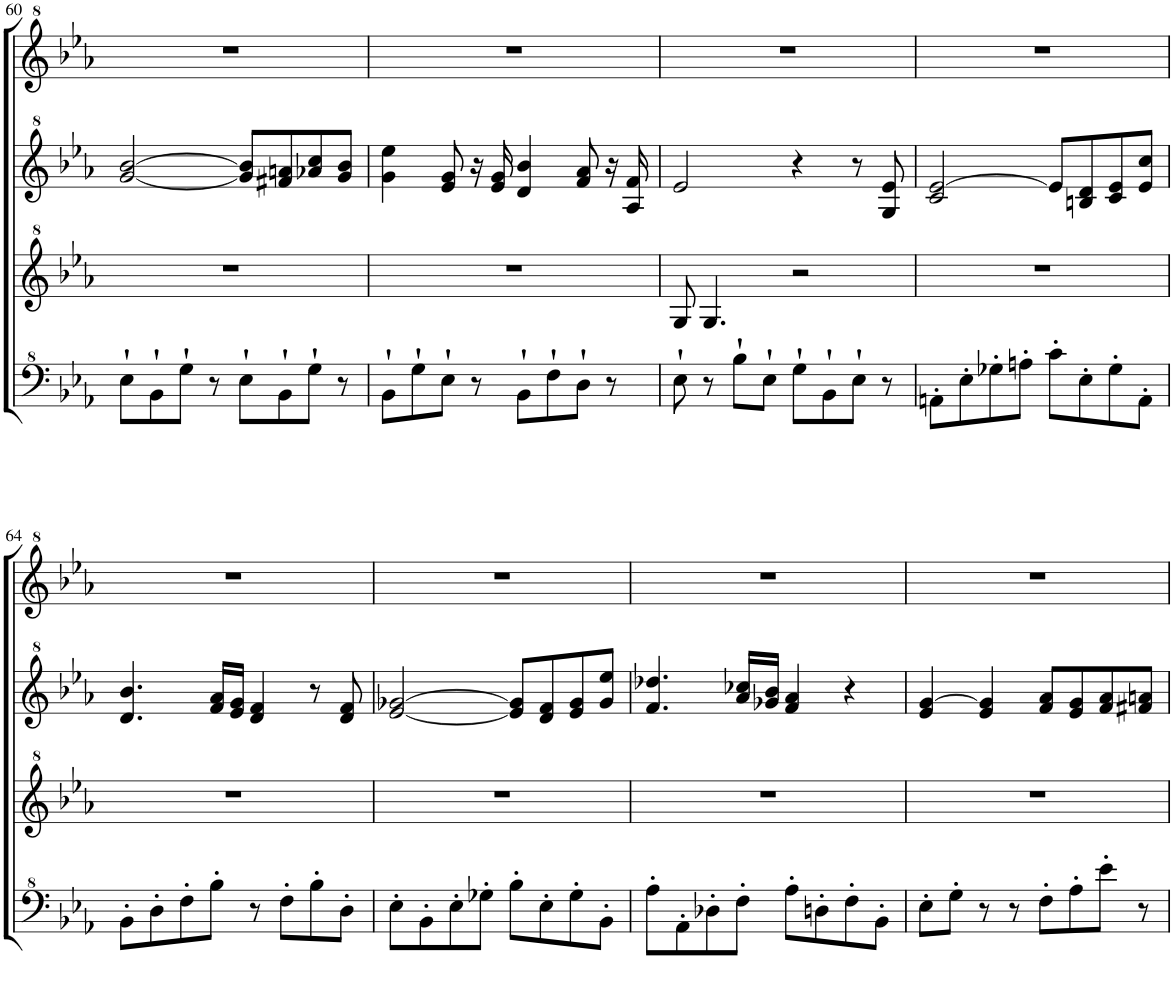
**kern	**kern	**kern	**kern
*part1	*part1	*part1	*part1
*staff4	*staff3	*staff2	*staff1
*I"Model III	*	*	*
!!LO:PB:g=z
*clefF^4	*clefG^2	*clefG^2	*clefG^2
*k[b-e-a-]	*k[b-e-a-]	*k[b-e-a-]	*k[b-e-a-]
*M4/4	*M4/4	*M4/4	*M4/4
=60	=60	=60	=60
8e-`\L	1r	[2gg/ [2bb-/	1r
8B-`\	.	.	.
8g`\J	.	.	.
8r	.	.	.
8e-`\L	.	8gg/] 8bb-/]L	.
8B-`\	.	8ff#X/ 8aan/	.
8g`\J	.	8aa-X/ 8ccc/	.
8r	.	8gg/ 8bb-/J	.
=61	=61	=61	=61
8B-`\L	1r	4gg\ 4eee-\	1r
8g`\	.	.	.
8e-`\J	.	8ee-/ 8gg/	.
8r	.	16r	.
.	.	16ee-/ 16gg/	.
8B-`\L	.	4dd/ 4bb-/	.
8f`\	.	.	.
8d`\J	.	8ff/ 8aa-/	.
8r	.	16r	.
.	.	16a-/ 16ff/	.
=62	=62	=62	=62
8e-`\	8g/	2ee-/	1r
8r	4.g/	.	.
8b-`\L	.	.	.
8e-`\J	.	.	.
8g`\L	2r	4r	.
8B-`\	.	.	.
8e-`\J	.	8r	.
8r	.	8g/ 8ee-/	.
=63	=63	=63	=63
8An'\L	1r	2cc/ [2ee-/	1r
8e-'\	.	.	.
8g-X'\	.	.	.
8an'\J	.	.	.
8cc'\L	.	8ee-/L]	.
8e-'\	.	8bn/ 8dd/	.
8g-'\	.	8cc/ 8ee-/	.
8A'\J	.	8ee-/ 8ccc/J	.
!!LO:LB:g=z
=64	=64	=64	=64
8B-'\L	1r	4.dd/ 4.bb-/	1r
8d'\	.	.	.
8f'\	.	.	.
8b-'\J	.	16ff/ 16aa-/LL	.
.	.	16ee-/ 16gg/JJ	.
8r	.	4dd/ 4ff/	.
8f'\L	.	.	.
8b-'\	.	8r	.
8d'\J	.	8dd/ 8ff/	.
=65	=65	=65	=65
8e-'\L	1r	[2ee-/ [2gg-X/	1r
8B-'\	.	.	.
8e-'\	.	.	.
8g-X'\J	.	.	.
8b-'\L	.	8ee-/] 8gg-/]L	.
8e-'\	.	8dd/ 8ff/	.
8g-'\	.	8ee-/ 8gg-/	.
8B-'\J	.	8gg-/ 8eee-/J	.
=66	=66	=66	=66
8a-'\L	1r	4.ff/ 4.ddd-X/	1r
8A-'\	.	.	.
8d-X'\	.	.	.
8f'\J	.	16aa-/ 16ccc-X/LL	.
.	.	16gg-X/ 16bb-/JJ	.
8a-'\L	.	4ff/ 4aa-/	.
8dn'\	.	.	.
8f'\	.	4r	.
8B-'\J	.	.	.
=67	=67	=67	=67
8e-'\L	1r	4ee-/ [4gg/	1r
8g'\J	.	.	.
8r	.	4ee-/ 4gg/]	.
8r	.	.	.
8f'\L	.	8ff/ 8aa-/L	.
8a-'\	.	8ee-/ 8gg/	.
8ee-'\J	.	8ff/ 8aa-/	.
8r	.	8ff#X/ 8aan/J	.
=	=	=	=
*-	*-	*-	*-
